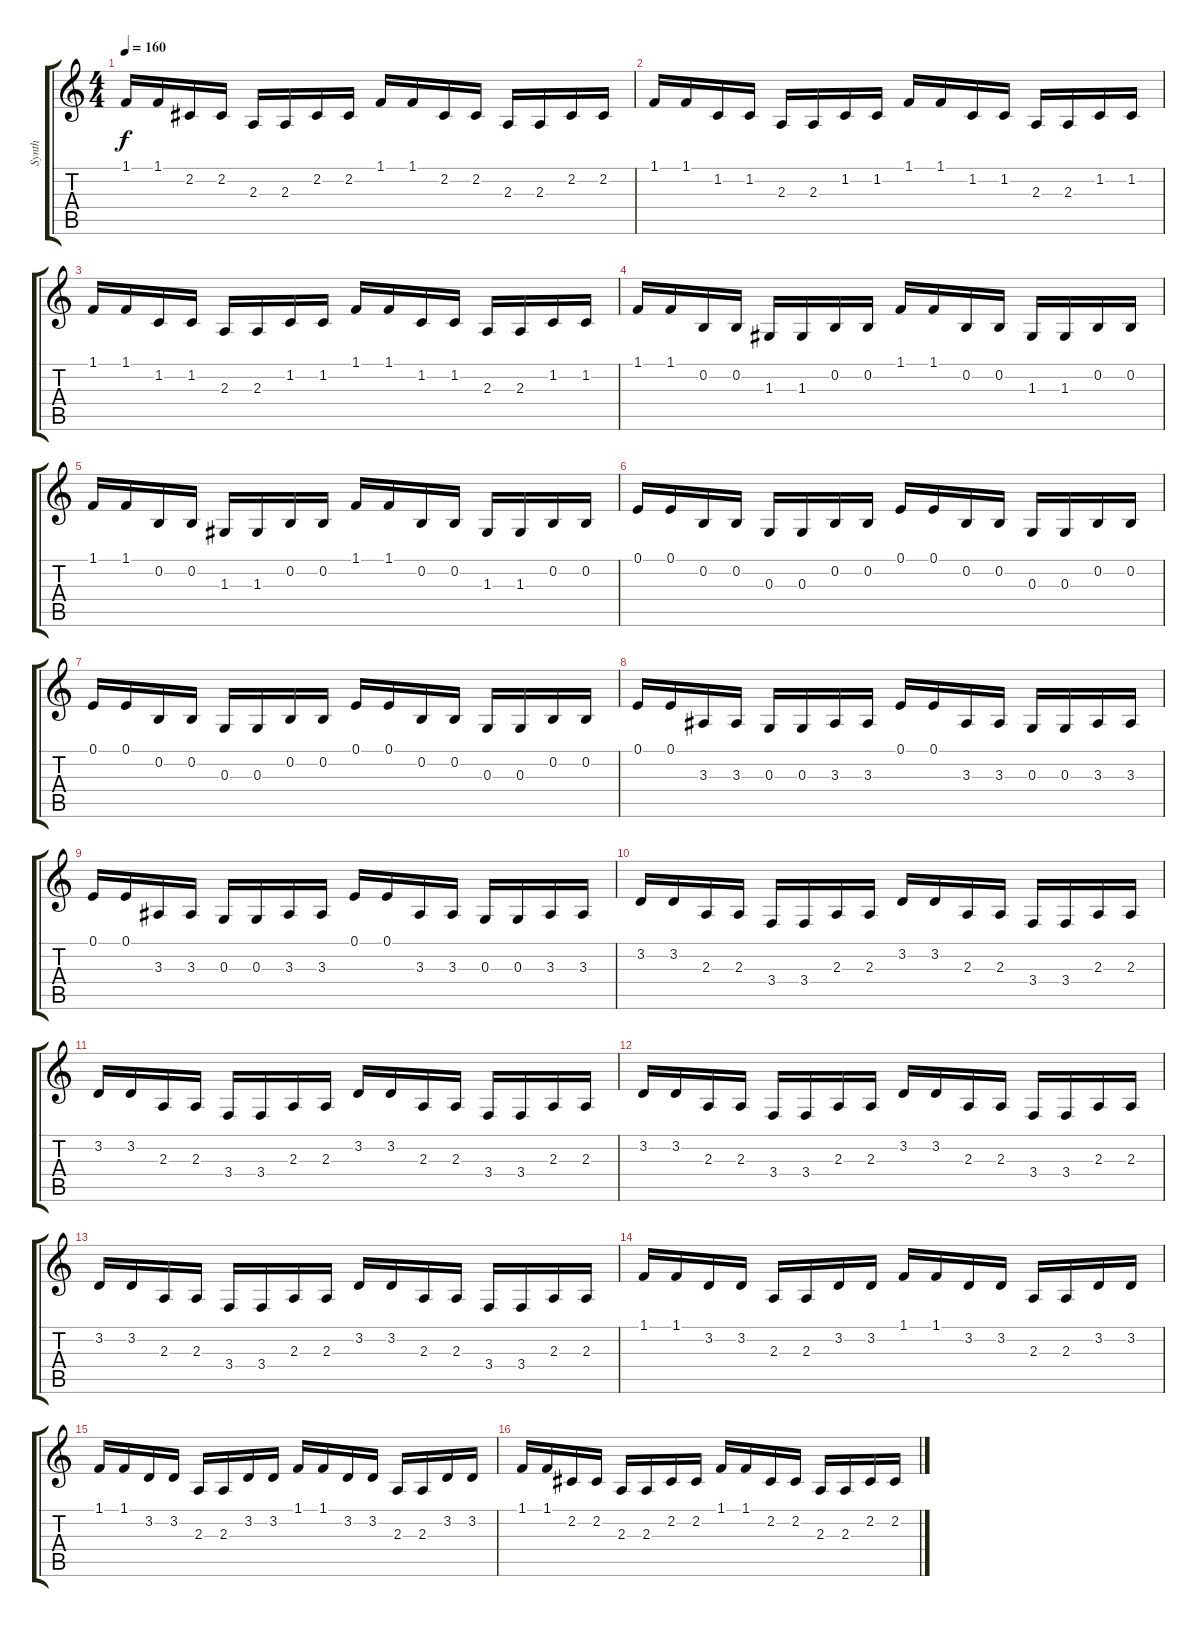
\track ("Synth" "Synth") {instrument pizzicatostrings}
\staff {score tabs}
\tuning (E4 B3 G3 D3 A2 E2) {hide}
\ts (4 4)
\tempo 160
\clef g2
\ks c
1.1.16{dy f} 1.1.16 2.2.16 2.2.16 2.3.16 2.3.16 2.2.16 2.2.16 1.1.16 1.1.16 2.2.16 2.2.16 2.3.16 2.3.16 2.2.16 2.2.16 |
1.1.16 1.1.16 1.2.16 1.2.16 2.3.16 2.3.16 1.2.16 1.2.16 1.1.16 1.1.16 1.2.16 1.2.16 2.3.16 2.3.16 1.2.16 1.2.16 |
1.1.16 1.1.16 1.2.16 1.2.16 2.3.16 2.3.16 1.2.16 1.2.16 1.1.16 1.1.16 1.2.16 1.2.16 2.3.16 2.3.16 1.2.16 1.2.16 |
1.1.16 1.1.16 0.2.16 0.2.16 1.3.16 1.3.16 0.2.16 0.2.16 1.1.16 1.1.16 0.2.16 0.2.16 1.3.16 1.3.16 0.2.16 0.2.16 |
1.1.16 1.1.16 0.2.16 0.2.16 1.3.16 1.3.16 0.2.16 0.2.16 1.1.16 1.1.16 0.2.16 0.2.16 1.3.16 1.3.16 0.2.16 0.2.16 |
0.1.16 0.1.16 0.2.16 0.2.16 0.3.16 0.3.16 0.2.16 0.2.16 0.1.16 0.1.16 0.2.16 0.2.16 0.3.16 0.3.16 0.2.16 0.2.16 |
0.1.16 0.1.16 0.2.16 0.2.16 0.3.16 0.3.16 0.2.16 0.2.16 0.1.16 0.1.16 0.2.16 0.2.16 0.3.16 0.3.16 0.2.16 0.2.16 |
0.1.16 0.1.16 3.3.16 3.3.16 0.3.16 0.3.16 3.3.16 3.3.16 0.1.16 0.1.16 3.3.16 3.3.16 0.3.16 0.3.16 3.3.16 3.3.16 |
0.1.16 0.1.16 3.3.16 3.3.16 0.3.16 0.3.16 3.3.16 3.3.16 0.1.16 0.1.16 3.3.16 3.3.16 0.3.16 0.3.16 3.3.16 3.3.16 |
3.2.16 3.2.16 2.3.16 2.3.16 3.4.16 3.4.16 2.3.16 2.3.16 3.2.16 3.2.16 2.3.16 2.3.16 3.4.16 3.4.16 2.3.16 2.3.16 |
3.2.16 3.2.16 2.3.16 2.3.16 3.4.16 3.4.16 2.3.16 2.3.16 3.2.16 3.2.16 2.3.16 2.3.16 3.4.16 3.4.16 2.3.16 2.3.16 |
3.2.16 3.2.16 2.3.16 2.3.16 3.4.16 3.4.16 2.3.16 2.3.16 3.2.16 3.2.16 2.3.16 2.3.16 3.4.16 3.4.16 2.3.16 2.3.16 |
3.2.16 3.2.16 2.3.16 2.3.16 3.4.16 3.4.16 2.3.16 2.3.16 3.2.16 3.2.16 2.3.16 2.3.16 3.4.16 3.4.16 2.3.16 2.3.16 |
1.1.16 1.1.16 3.2.16 3.2.16 2.3.16 2.3.16 3.2.16 3.2.16 1.1.16 1.1.16 3.2.16 3.2.16 2.3.16 2.3.16 3.2.16 3.2.16 |
1.1.16 1.1.16 3.2.16 3.2.16 2.3.16 2.3.16 3.2.16 3.2.16 1.1.16 1.1.16 3.2.16 3.2.16 2.3.16 2.3.16 3.2.16 3.2.16 |
1.1.16 1.1.16 2.2.16 2.2.16 2.3.16 2.3.16 2.2.16 2.2.16 1.1.16 1.1.16 2.2.16 2.2.16 2.3.16 2.3.16 2.2.16 2.2.16
